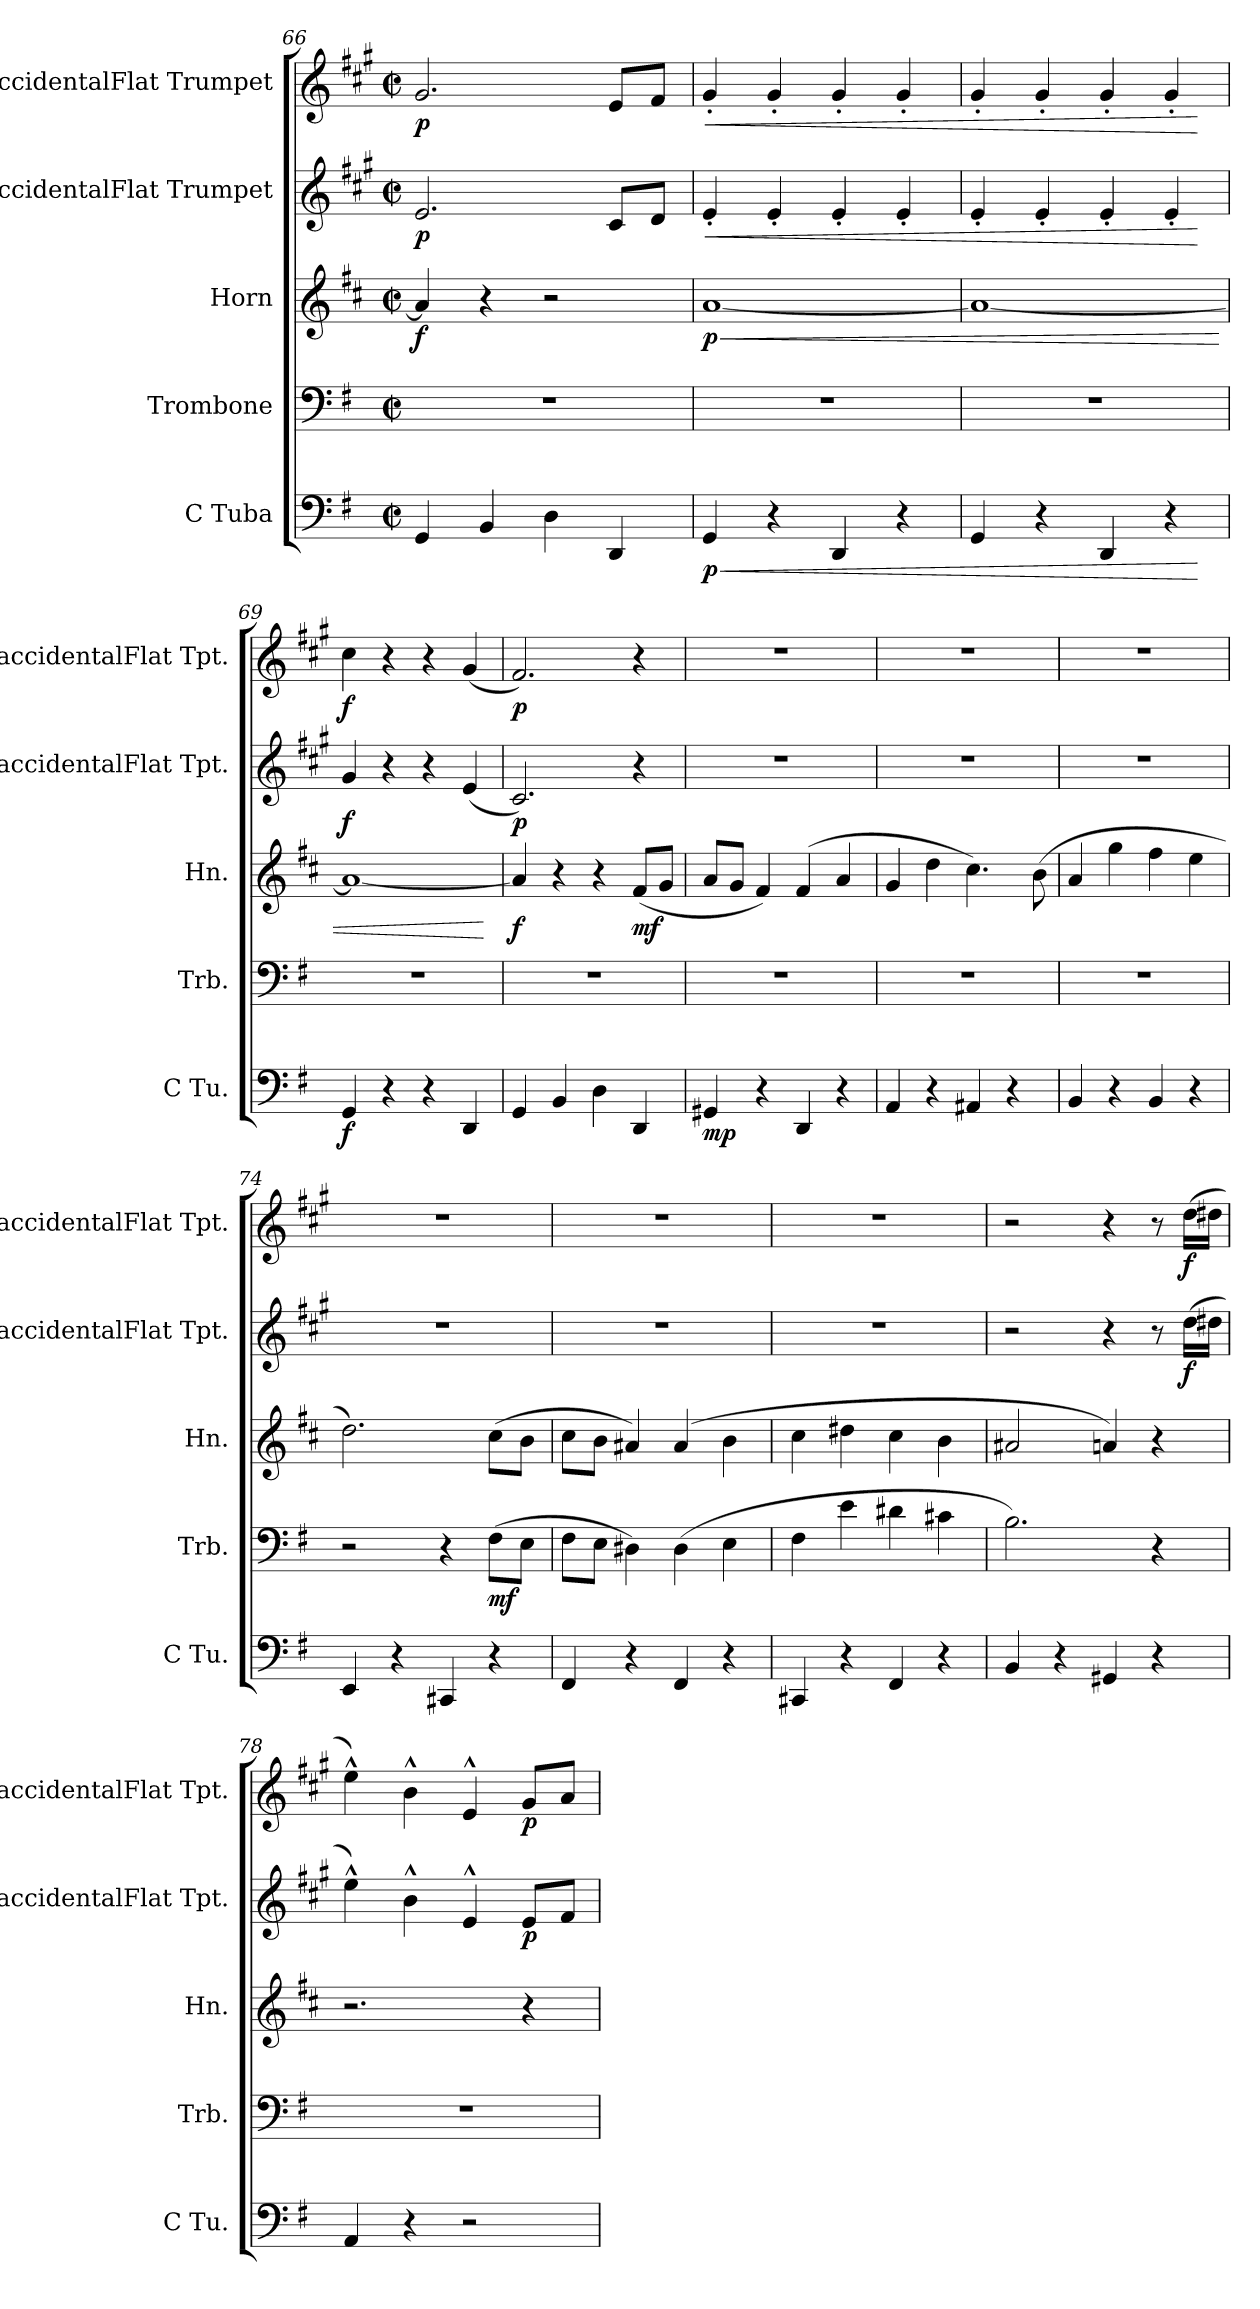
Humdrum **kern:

**kern	**dynam	**kern	**dynam	**kern	**dynam	**kern	**dynam	**kern	**dynam
*part5	*part5	*part4	*part4	*part3	*part3	*part2	*part2	*part1	*part1
*staff5	*staff5	*staff4	*staff4	*staff3	*staff3	*staff2	*staff2	*staff1	*staff1
*I"C Tuba	*	*I"Trombone	*	*I"Horn	*	*I"BaccidentalFlat Trumpet	*	*I"BaccidentalFlat Trumpet	*
*I'C Tu.	*	*I'Trb.	*	*I'Hn.	*	*I'BaccidentalFlat Tpt.	*	*I'BaccidentalFlat Tpt.	*
*clefF4	*	*clefF4	*	*clefG2	*	*clefG2	*	*clefG2	*
*	*	*	*	*ITrd4c7	*	*ITrd1c2	*	*ITrd1c2	*
*k[f#]	*	*k[f#]	*	*k[f#]	*	*k[f#]	*	*k[f#]	*
*M4/4	*	*M4/4	*	*M4/4	*	*M4/4	*	*M4/4	*
*met(c|)	*	*met(c|)	*	*met(c|)	*	*met(c|)	*	*met(c|)	*
=66	=66	=66	=66	=66	=66	=66	=66	=66	=66
!	!	!	!	!	!LO:DY:b	!	!LO:DY:b	!	!LO:DY:b
4GG/	.	1r	.	4d/]	f	2.d/	p	2.f#/	p
4BB/	.	.	.	4r	.	.	.	.	.
4D\	.	.	.	2r	.	.	.	.	.
4DD/	.	.	.	.	.	8B/L	.	8d/L	.
.	.	.	.	.	.	8c/J	.	8e/J	.
=67	=67	=67	=67	=67	=67	=67	=67	=67	=67
!	!LO:HP:b	!	!	!	!LO:HP:b	!	!LO:HP:b	!	!LO:HP:b
!	!LO:DY:n=1:b	!	!	!	!LO:DY:n=1:b	!	!	!	!
4GG/	< p	1r	.	[1d	< p	4d'/	<	4f#'/	<
4r	.	.	.	.	.	4d'/	.	4f#'/	.
4DD/	.	.	.	.	.	4d'/	.	4f#'/	.
4r	.	.	.	.	.	4d'/	.	4f#'/	.
=68	=68	=68	=68	=68	=68	=68	=68	=68	=68
4GG/	.	1r	.	1d_	.	4d'/	.	4f#'/	.
4r	.	.	.	.	.	4d'/	.	4f#'/	.
4DD/	.	.	.	.	.	4d'/	.	4f#'/	.
4r	.	.	.	.	.	4d'/	.	4f#'/	.
.	[	.	.	.	.	.	[	.	[
=69	=69	=69	=69	=69	=69	=69	=69	=69	=69
!	!LO:DY:b	!	!	!	!	!	!LO:DY:b	!	!LO:DY:b
4GG/	f	1r	.	1d_	.	4f#/	f	4b\	f
4r	.	.	.	.	.	4r	.	4r	.
4r	.	.	.	.	.	4r	.	4r	.
4DD/	.	.	.	.	.	(4d/	.	(4f#/	.
.	.	.	.	.	[	.	.	.	.
=70	=70	=70	=70	=70	=70	=70	=70	=70	=70
!	!	!	!	!	!LO:DY:b	!	!LO:DY:b	!	!LO:DY:b
4GG/	.	1r	.	4d/]	f	2.B/)	p	2.e/)	p
4BB/	.	.	.	4r	.	.	.	.	.
4D\	.	.	.	4r	.	.	.	.	.
!	!	!	!	!	!LO:DY:b	!	!	!	!
4DD/	.	.	.	(8B/L	mf	4r	.	4r	.
.	.	.	.	8c/J	.	.	.	.	.
!!LO:LB:g=z
=71	=71	=71	=71	=71	=71	=71	=71	=71	=71
!	!LO:DY:b	!	!	!	!	!	!	!	!
4GG#X/	mp	1r	.	8d/L	.	1r	.	1r	.
.	.	.	.	8c/J	.	.	.	.	.
4r	.	.	.	4B/)	.	.	.	.	.
4DD/	.	.	.	(4B/	.	.	.	.	.
4r	.	.	.	4d/	.	.	.	.	.
=72	=72	=72	=72	=72	=72	=72	=72	=72	=72
4AA/	.	1r	.	4c/	.	1r	.	1r	.
4r	.	.	.	4g\	.	.	.	.	.
4AA#X/	.	.	.	4.f#\)	.	.	.	.	.
4r	.	.	.	.	.	.	.	.	.
.	.	.	.	(8e\	.	.	.	.	.
=73	=73	=73	=73	=73	=73	=73	=73	=73	=73
4BB/	.	1r	.	4d/	.	1r	.	1r	.
4r	.	.	.	4cc\	.	.	.	.	.
4BB/	.	.	.	4b\	.	.	.	.	.
4r	.	.	.	4a\	.	.	.	.	.
=74	=74	=74	=74	=74	=74	=74	=74	=74	=74
4EE/	.	2r	.	2.g\)	.	1r	.	1r	.
4r	.	.	.	.	.	.	.	.	.
4CC#X/	.	4r	.	.	.	.	.	.	.
!	!	!	!LO:DY:b	!	!	!	!	!	!
4r	.	(8F#\L	mf	(8f#\L	.	.	.	.	.
.	.	8E\J	.	8e\J	.	.	.	.	.
=75	=75	=75	=75	=75	=75	=75	=75	=75	=75
4FF#/	.	8F#\L	.	8f#\L	.	1r	.	1r	.
.	.	8E\J	.	8e\J	.	.	.	.	.
4r	.	4D#X\)	.	4d#X/)	.	.	.	.	.
4FF#/	.	(4D#\	.	(4d#/	.	.	.	.	.
4r	.	4E\	.	4e\	.	.	.	.	.
=76	=76	=76	=76	=76	=76	=76	=76	=76	=76
4CC#X/	.	4F#\	.	4f#\	.	1r	.	1r	.
4r	.	4e\	.	4g#X\	.	.	.	.	.
4FF#/	.	4d#X\	.	4f#\	.	.	.	.	.
4r	.	4c#X\	.	4e\	.	.	.	.	.
!!LO:PB:g=z
=77	=77	=77	=77	=77	=77	=77	=77	=77	=77
4BB/	.	2.B\)	.	2d#X/	.	2r	.	2r	.
4r	.	.	.	.	.	.	.	.	.
4GG#X/	.	.	.	4dn/)	.	4r	.	4r	.
4r	.	4r	.	4r	.	8r	.	8r	.
!	!	!	!	!	!	!	!LO:DY:b	!	!LO:DY:b
.	.	.	.	.	.	(16cc\LL	f	(16cc\LL	f
.	.	.	.	.	.	16cc#X\JJ	.	16cc#X\JJ	.
=78	=78	=78	=78	=78	=78	=78	=78	=78	=78
4AA/	.	1r	.	2.r	.	4dd^^\)	.	4dd^^\)	.
4r	.	.	.	.	.	4a^^\	.	4a^^\	.
2r	.	.	.	.	.	4d^^/	.	4d^^/	.
!	!	!	!	!	!	!	!LO:DY:b	!	!LO:DY:b
.	.	.	.	4r	.	8d/L	p	8f#/L	p
.	.	.	.	.	.	8e/J	.	8g/J	.
=	=	=	=	=	=	=	=	=	=
*-	*-	*-	*-	*-	*-	*-	*-	*-	*-
